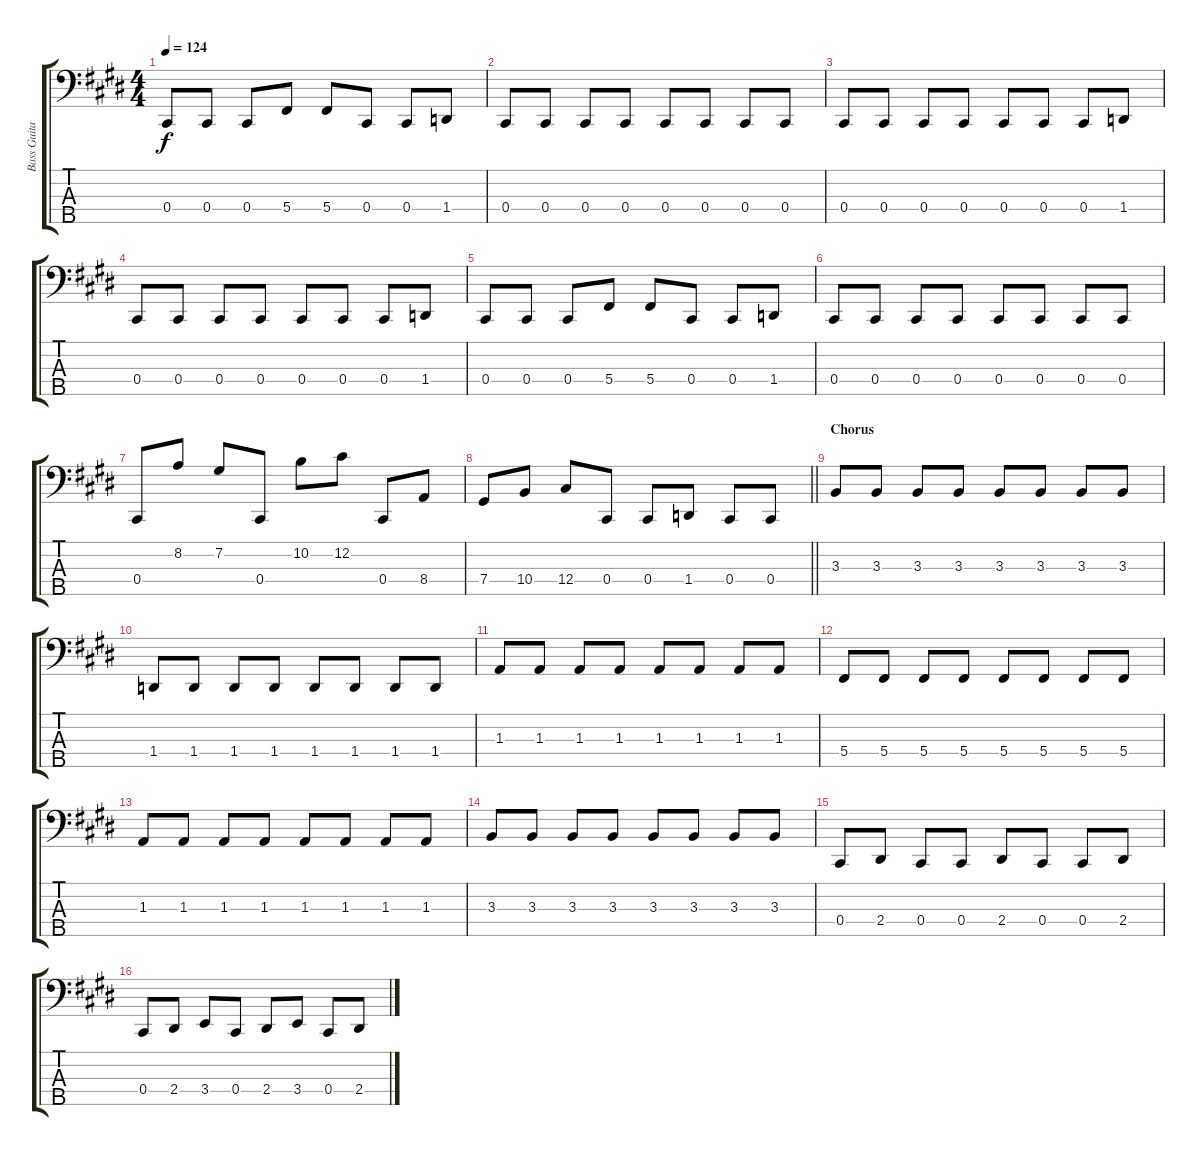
\track ("Bass Guitar" "Bass Guita") {instrument electricbasspick}
\staff {score tabs}
\tuning (Gb2 Db2 Ab1 Db1 Bb0) {hide}
\ts (4 4)
\tempo 124
\clef f4
\ks e
0.4.8{dy f} 0.4.8 0.4.8 5.4.8 5.4.8 0.4.8 0.4.8 1.4.8 |
0.4.8 0.4.8 0.4.8 0.4.8 0.4.8 0.4.8 0.4.8 0.4.8 |
0.4.8 0.4.8 0.4.8 0.4.8 0.4.8 0.4.8 0.4.8 1.4.8 |
0.4.8 0.4.8 0.4.8 0.4.8 0.4.8 0.4.8 0.4.8 1.4.8 |
0.4.8 0.4.8 0.4.8 5.4.8 5.4.8 0.4.8 0.4.8 1.4.8 |
0.4.8 0.4.8 0.4.8 0.4.8 0.4.8 0.4.8 0.4.8 0.4.8 |
0.4.8 8.2.8 7.2.8 0.4.8 10.2.8 12.2.8 0.4.8 8.4.8 |
\barLineRight lightlight
7.4.8 10.4.8 12.4.8 0.4.8 0.4.8 1.4.8 0.4.8 0.4.8 |
\section ("" "Chorus")
3.3.8 3.3.8 3.3.8 3.3.8 3.3.8 3.3.8 3.3.8 3.3.8 |
1.4.8 1.4.8 1.4.8 1.4.8 1.4.8 1.4.8 1.4.8 1.4.8 |
1.3.8 1.3.8 1.3.8 1.3.8 1.3.8 1.3.8 1.3.8 1.3.8 |
5.4.8 5.4.8 5.4.8 5.4.8 5.4.8 5.4.8 5.4.8 5.4.8 |
1.3.8 1.3.8 1.3.8 1.3.8 1.3.8 1.3.8 1.3.8 1.3.8 |
3.3.8 3.3.8 3.3.8 3.3.8 3.3.8 3.3.8 3.3.8 3.3.8 |
0.4.8 2.4.8 0.4.8 0.4.8 2.4.8 0.4.8 0.4.8 2.4.8 |
0.4.8 2.4.8 3.4.8 0.4.8 2.4.8 3.4.8 0.4.8 2.4.8
